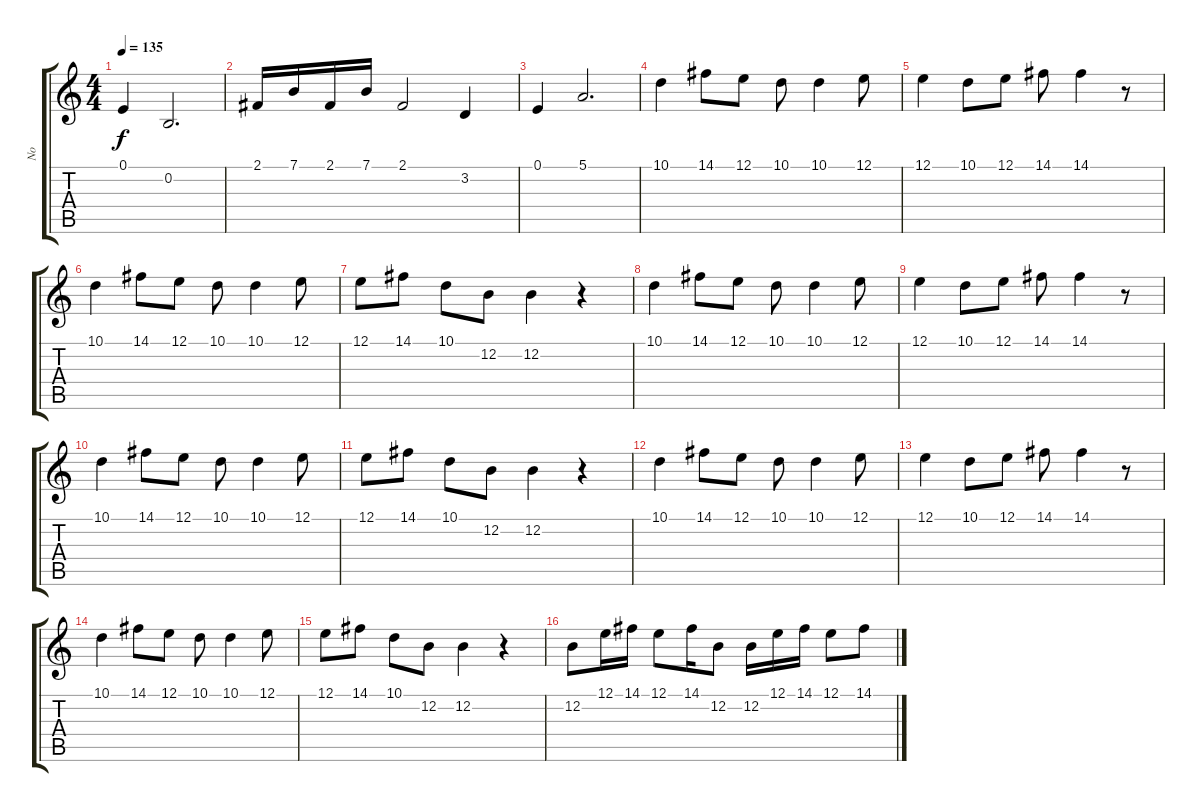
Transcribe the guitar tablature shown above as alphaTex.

\track ("No" "No") {instrument lead1square}
\staff {score tabs}
\tuning (E4 B3 G3 D3 A2 E2) {hide}
\ts (4 4)
\tempo 135
\clef g2
\ks c
0.1.4{dy f} 0.2.2{d} |
2.1.16{volume 14 instrument panflute} 7.1.16 2.1.16 7.1.16 2.1.2 3.2.4 |
0.1.4 5.1.2{d} |
10.1.4{instrument lead1square} 14.1.8 12.1.8 10.1.8 10.1.4 12.1.8 |
12.1.4 10.1.8 12.1.8 14.1.8 14.1.4 r.8 |
10.1.4 14.1.8 12.1.8 10.1.8 10.1.4 12.1.8 |
12.1.8 14.1.8 10.1.8 12.2.8 12.2.4 r.4 |
10.1.4 14.1.8 12.1.8 10.1.8 10.1.4 12.1.8 |
12.1.4 10.1.8 12.1.8 14.1.8 14.1.4 r.8 |
10.1.4 14.1.8 12.1.8 10.1.8 10.1.4 12.1.8 |
12.1.8 14.1.8 10.1.8 12.2.8 12.2.4 r.4 |
10.1.4{instrument panflute} 14.1.8 12.1.8 10.1.8 10.1.4 12.1.8 |
12.1.4 10.1.8 12.1.8 14.1.8 14.1.4 r.8 |
10.1.4 14.1.8 12.1.8 10.1.8 10.1.4 12.1.8 |
12.1.8 14.1.8 10.1.8 12.2.8 12.2.4 r.4 |
12.2.8{instrument lead1square} 12.1.16 14.1.16 12.1.8 14.1.16 12.2.8 12.2.16 12.1.16 14.1.16 12.1.8 14.1.8
